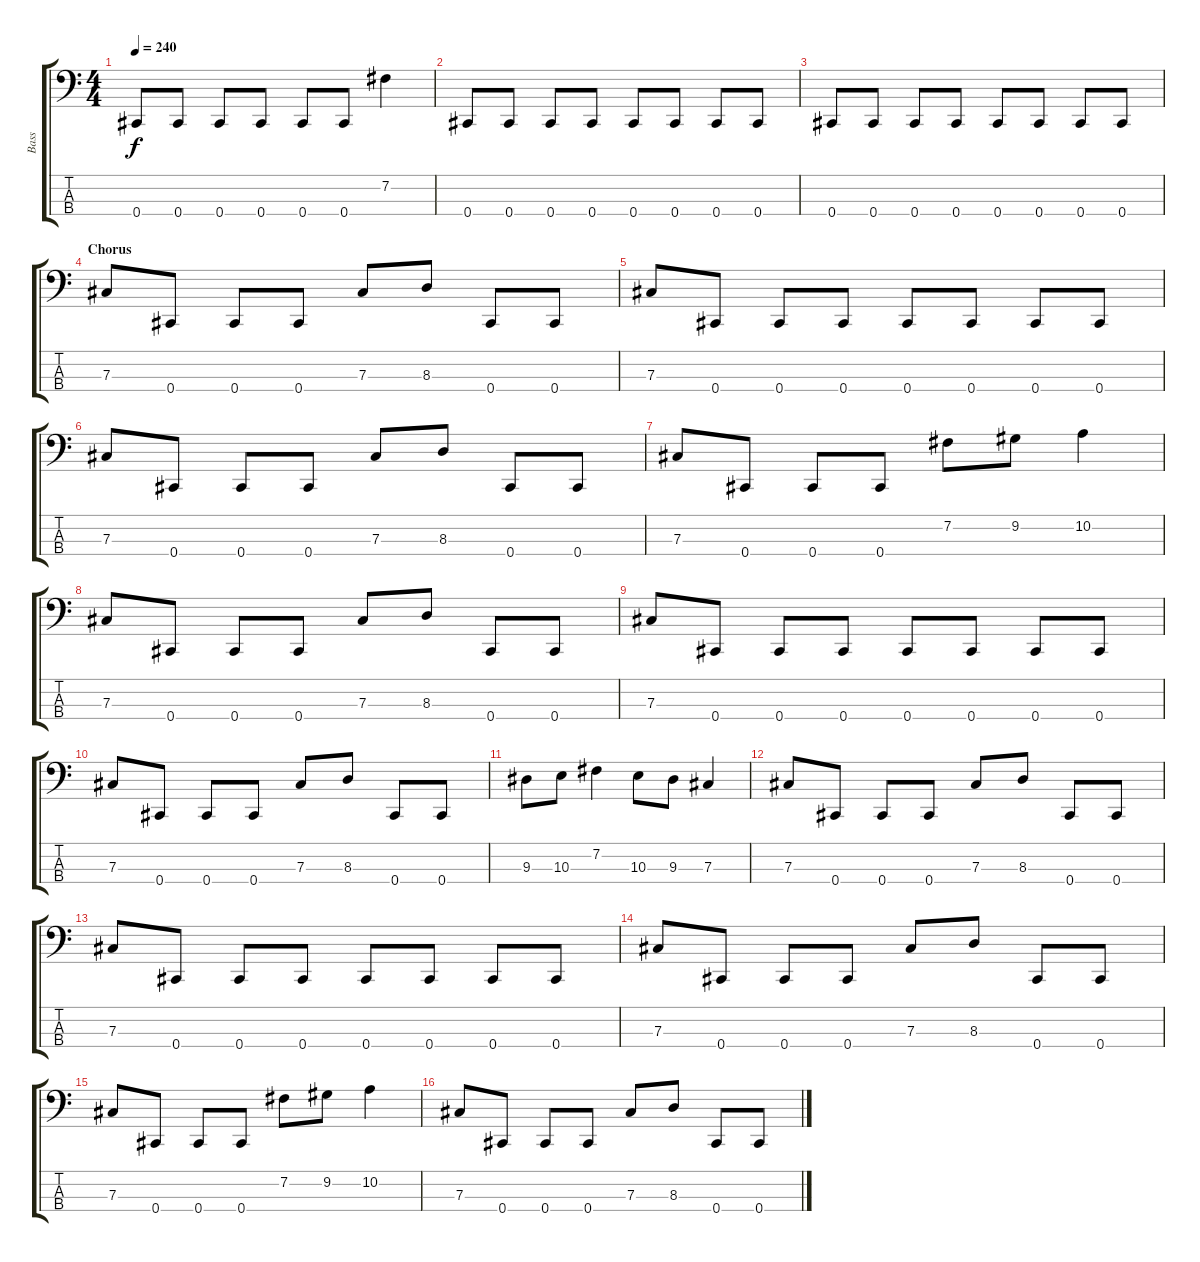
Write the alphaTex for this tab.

\track ("Bass" "Bass") {instrument electricbasspick}
\staff {score tabs}
\tuning (E2 B1 Gb1 Db1) {hide}
\ts (4 4)
\tempo 240
\clef f4
\ks c
0.4.8{dy f} 0.4.8 0.4.8 0.4.8 0.4.8 0.4.8 7.2.4 |
0.4.8 0.4.8 0.4.8 0.4.8 0.4.8 0.4.8 0.4.8 0.4.8 |
0.4.8 0.4.8 0.4.8 0.4.8 0.4.8 0.4.8 0.4.8 0.4.8 |
\section ("" "Chorus")
7.3.8 0.4.8 0.4.8 0.4.8 7.3.8 8.3.8 0.4.8 0.4.8 |
7.3.8 0.4.8 0.4.8 0.4.8 0.4.8 0.4.8 0.4.8 0.4.8 |
7.3.8 0.4.8 0.4.8 0.4.8 7.3.8 8.3.8 0.4.8 0.4.8 |
7.3.8 0.4.8 0.4.8 0.4.8 7.2.8 9.2.8 10.2.4 |
7.3.8 0.4.8 0.4.8 0.4.8 7.3.8 8.3.8 0.4.8 0.4.8 |
7.3.8 0.4.8 0.4.8 0.4.8 0.4.8 0.4.8 0.4.8 0.4.8 |
7.3.8 0.4.8 0.4.8 0.4.8 7.3.8 8.3.8 0.4.8 0.4.8 |
9.3.8 10.3.8 7.2.4 10.3.8 9.3.8 7.3.4 |
7.3.8 0.4.8 0.4.8 0.4.8 7.3.8 8.3.8 0.4.8 0.4.8 |
7.3.8 0.4.8 0.4.8 0.4.8 0.4.8 0.4.8 0.4.8 0.4.8 |
7.3.8 0.4.8 0.4.8 0.4.8 7.3.8 8.3.8 0.4.8 0.4.8 |
7.3.8 0.4.8 0.4.8 0.4.8 7.2.8 9.2.8 10.2.4 |
7.3.8 0.4.8 0.4.8 0.4.8 7.3.8 8.3.8 0.4.8 0.4.8
